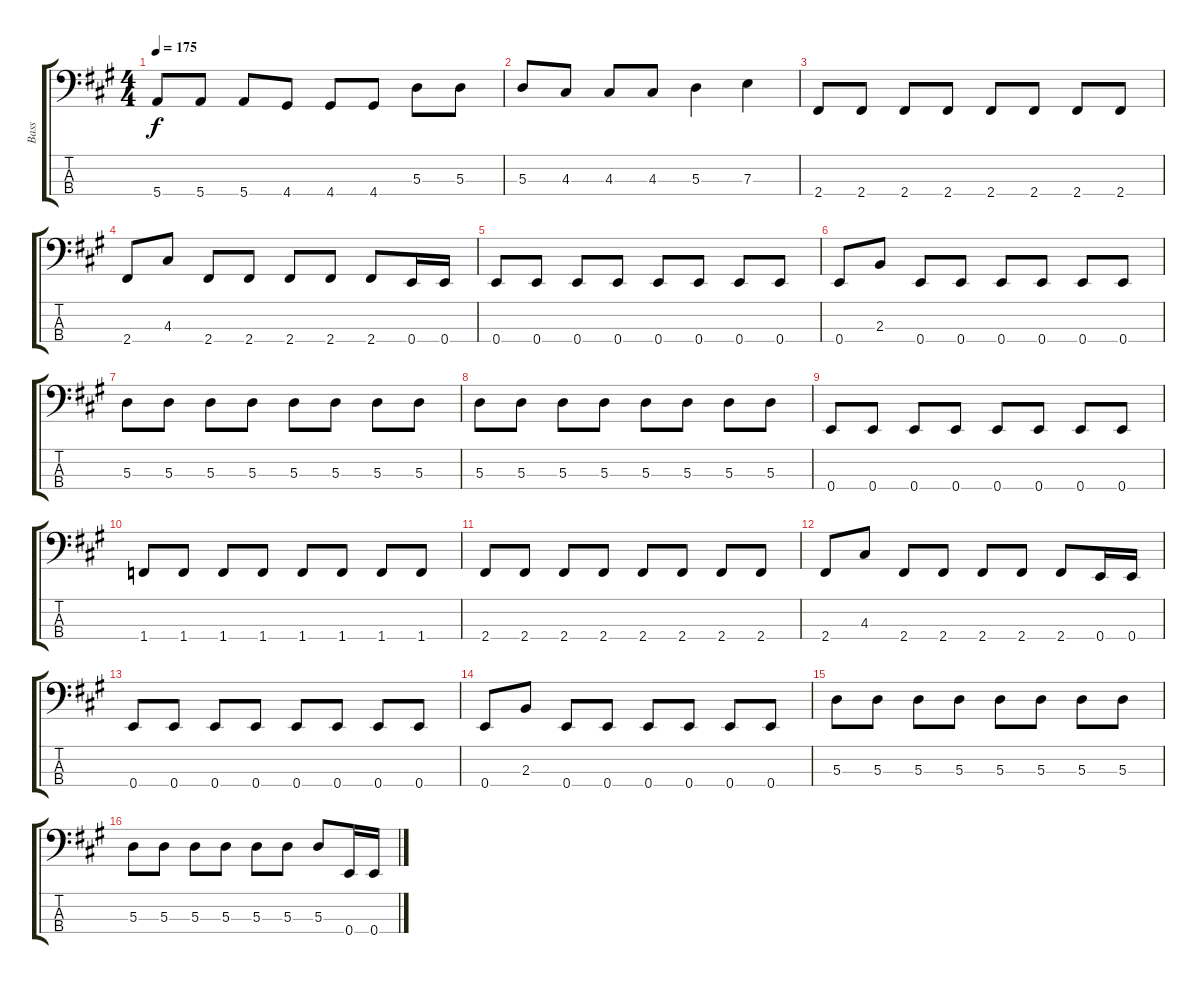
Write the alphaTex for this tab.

\track ("Bass" "Bass") {instrument slapbass2}
\staff {score tabs}
\tuning (G2 D2 A1 E1) {hide}
\ts (4 4)
\tempo 175
\clef f4
\ks a
5.4.8{dy f} 5.4.8 5.4.8 4.4.8 4.4.8 4.4.8 5.3.8 5.3.8 |
5.3.8 4.3.8 4.3.8 4.3.8 5.3.4 7.3.4 |
2.4.8 2.4.8 2.4.8 2.4.8 2.4.8 2.4.8 2.4.8 2.4.8 |
2.4.8 4.3.8 2.4.8 2.4.8 2.4.8 2.4.8 2.4.8 0.4.16 0.4.16 |
0.4.8 0.4.8 0.4.8 0.4.8 0.4.8 0.4.8 0.4.8 0.4.8 |
0.4.8 2.3.8 0.4.8 0.4.8 0.4.8 0.4.8 0.4.8 0.4.8 |
5.3.8 5.3.8 5.3.8 5.3.8 5.3.8 5.3.8 5.3.8 5.3.8 |
5.3.8 5.3.8 5.3.8 5.3.8 5.3.8 5.3.8 5.3.8 5.3.8 |
0.4.8 0.4.8 0.4.8 0.4.8 0.4.8 0.4.8 0.4.8 0.4.8 |
1.4.8 1.4.8 1.4.8 1.4.8 1.4.8 1.4.8 1.4.8 1.4.8 |
2.4.8 2.4.8 2.4.8 2.4.8 2.4.8 2.4.8 2.4.8 2.4.8 |
2.4.8 4.3.8 2.4.8 2.4.8 2.4.8 2.4.8 2.4.8 0.4.16 0.4.16 |
0.4.8 0.4.8 0.4.8 0.4.8 0.4.8 0.4.8 0.4.8 0.4.8 |
0.4.8 2.3.8 0.4.8 0.4.8 0.4.8 0.4.8 0.4.8 0.4.8 |
5.3.8 5.3.8 5.3.8 5.3.8 5.3.8 5.3.8 5.3.8 5.3.8 |
5.3.8 5.3.8 5.3.8 5.3.8 5.3.8 5.3.8 5.3.8 0.4.16 0.4.16
